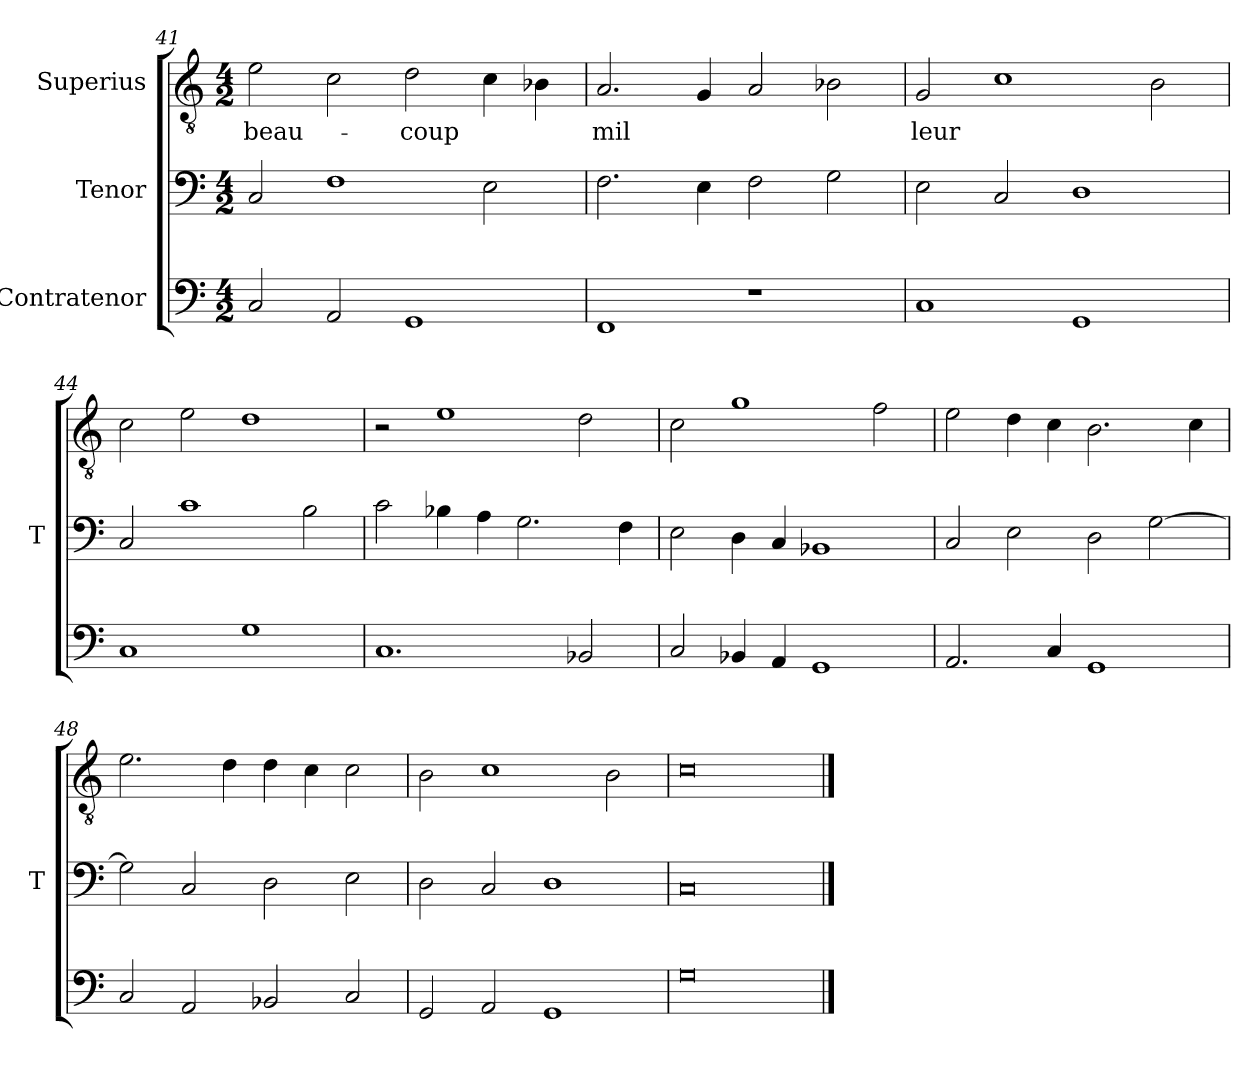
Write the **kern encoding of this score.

**kern	**kern	**kern	**text
*part3	*part2	*part1	*part1
*staff3	*staff2	*staff1	*staff1
*I"Contratenor	*I"Tenor	*I"Superius	*
*	*I'T	*	*
*clefF4	*clefF4	*clefGv2	*
*M4/2	*M4/2	*M4/2	*
=41	=41	=41	=41
2C	2C	2e	beau-
2AA	1F	2c	.
1GG	.	2d	-coup
.	2E	4c	.
.	.	4B-X	.
=42	=42	=42	=42
1FF	2.F	2.A	-mil
.	4E	4G	.
1r	2F	2A	.
.	2G	2B-X	.
=43	=43	=43	=43
1C	2E	2G	-leur
.	2C	1c	.
1GG	1D	.	.
.	.	2B	.
=44	=44	=44	=44
1C	2C	2c	.
.	1c	2e	.
1G	.	1d	.
.	2B	.	.
=45	=45	=45	=45
1.C	2c	2r	.
.	4B-X	1e	.
.	4A	.	.
.	2.G	.	.
2BB-X	.	2d	.
.	4F	.	.
=46	=46	=46	=46
2C	2E	2c	.
4BB-X	4D	1g	.
4AA	4C	.	.
1GG	1BB-X	.	.
.	.	2f	.
=47	=47	=47	=47
2.AA	2C	2e	.
.	2E	4d	.
4C	.	4c	.
1GG	2D	2.B	.
.	[2G	.	.
.	.	4c	.
=48	=48	=48	=48
2C	2G]	2.e	.
2AA	2C	.	.
.	.	4d	.
2BB-X	2D	4d	.
.	.	4c	.
2C	2E	2c	.
=49	=49	=49	=49
2GG	2D	2B	.
2AA	2C	1c	.
1GG	1D	.	.
.	.	2B	.
=50	=50	=50	=50
0G	0C	0c	.
==	==	==	==
*-	*-	*-	*-
